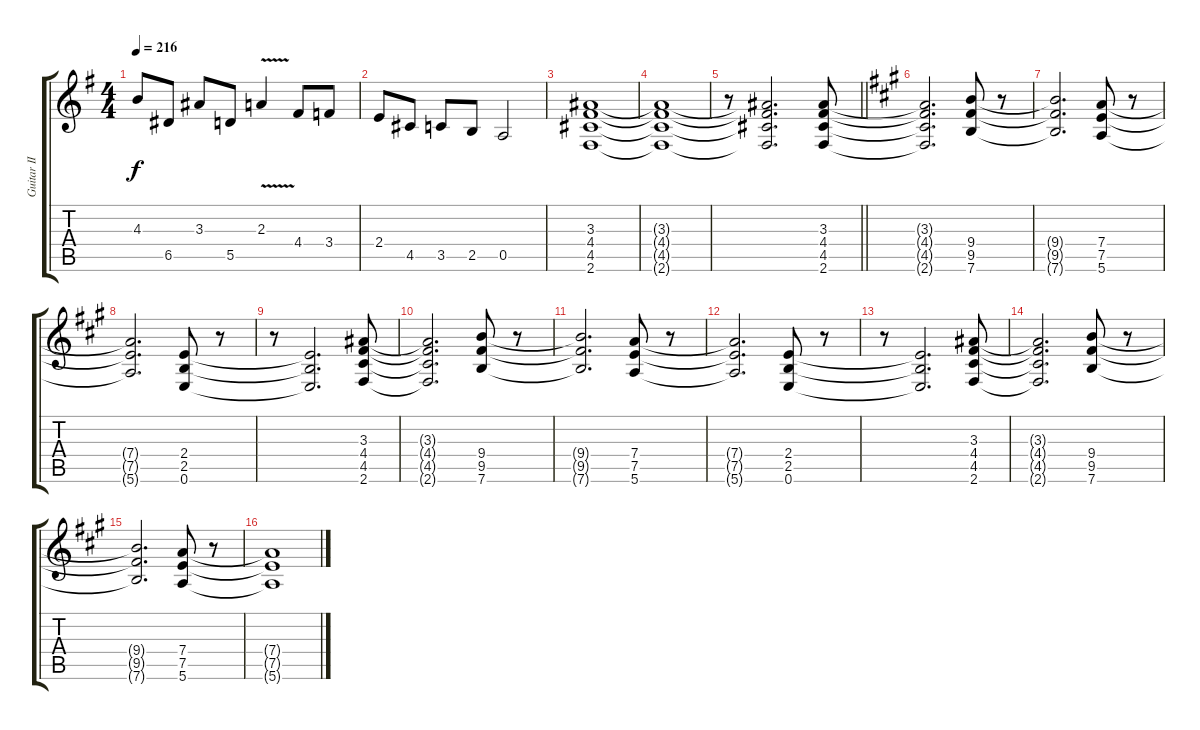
\track ("Guitar II" "Guitar II") {instrument distortionguitar}
\staff {score tabs}
\tuning (E4 B3 G3 D3 A2 E2) {hide}
\ts (4 4)
\tempo 216
\clef g2
\ks g
4.3.8{dy f} 6.5.8 3.3.8 5.5.8 2.3{v}.4 4.4.8 3.4.8 |
2.4.8 4.5.8 3.5.8 2.5.8 0.5.2 |
(3.3 4.4 4.5 2.6).1 |
(3.3{t} 4.4{t} 4.5{t} 2.6{t}).1 |
\barLineRight lightlight
r.8 (3.3{t} 4.4{t} 4.5{t} 2.6{t}).2{d} (3.3 4.4 4.5 2.6).8 |
\ks a
(3.3{t} 4.4{t} 4.5{t} 2.6{t}).2{d} (9.4 9.5 7.6).8 r.8 |
(9.4{t} 9.5{t} 7.6{t}).2{d} (7.4 7.5 5.6).8 r.8 |
(7.4{t} 7.5{t} 5.6{t}).2{d} (2.4 2.5 0.6).8 r.8 |
r.8 (2.4{t} 2.5{t} 0.6{t}).2{d} (3.3 4.4 4.5 2.6).8 |
(3.3{t} 4.4{t} 4.5{t} 2.6{t}).2{d} (9.4 9.5 7.6).8 r.8 |
(9.4{t} 9.5{t} 7.6{t}).2{d} (7.4 7.5 5.6).8 r.8 |
(7.4{t} 7.5{t} 5.6{t}).2{d} (2.4 2.5 0.6).8 r.8 |
r.8 (2.4{t} 2.5{t} 0.6{t}).2{d} (3.3 4.4 4.5 2.6).8 |
(3.3{t} 4.4{t} 4.5{t} 2.6{t}).2{d} (9.4 9.5 7.6).8 r.8 |
(9.4{t} 9.5{t} 7.6{t}).2{d} (7.4 7.5 5.6).8 r.8 |
(7.4{t} 7.5{t} 5.6{t}).1
